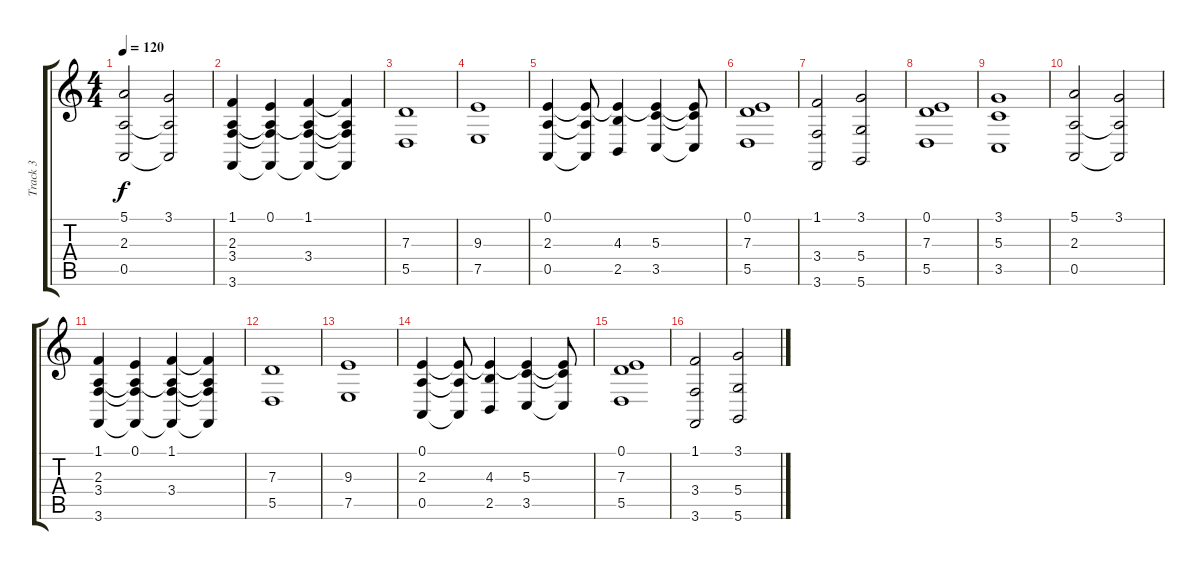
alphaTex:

\track ("Track 3" "Track 3") {instrument stringensemble1}
\staff {score tabs}
\tuning (E4 B3 G3 D3 A2 D2) {hide}
\ts (4 4)
\tempo 120
\clef g2
\ks c
(5.1 2.3 0.5).2{dy f} (3.1 2.3{t} 0.5{t}).2 |
(1.1 2.3 3.4 3.6).4 (0.1 2.3{t} 3.4{t} 3.6{t}).4 (1.1 2.3{t} 3.4 3.6{t}).4 (1.1{t} 2.3{t} 3.4{t} 3.6{t}).4 |
(7.3 5.5).1 |
(9.3 7.5).1 |
(0.1 2.3 0.5).4 (0.1{t} 2.3{t} 0.5{t}).8 (0.1{t} 4.3 2.5).4 (0.1{t} 5.3 3.5).4 (0.1{t} 5.3{t} 3.5{t}).8 |
(0.1 7.3 5.5).1 |
(1.1 3.4 3.6).2 (3.1 5.4 5.6).2 |
(0.1 7.3 5.5).1 |
(3.1 5.3 3.5).1 |
(5.1 2.3 0.5).2 (3.1 2.3{t} 0.5{t}).2 |
(1.1 2.3 3.4 3.6).4 (0.1 2.3{t} 3.4{t} 3.6{t}).4 (1.1 2.3{t} 3.4 3.6{t}).4 (1.1{t} 2.3{t} 3.4{t} 3.6{t}).4 |
(7.3 5.5).1 |
(9.3 7.5).1 |
(0.1 2.3 0.5).4 (0.1{t} 2.3{t} 0.5{t}).8 (0.1{t} 4.3 2.5).4 (0.1{t} 5.3 3.5).4 (0.1{t} 5.3{t} 3.5{t}).8 |
(0.1 7.3 5.5).1 |
(1.1 3.4 3.6).2 (3.1 5.4 5.6).2
